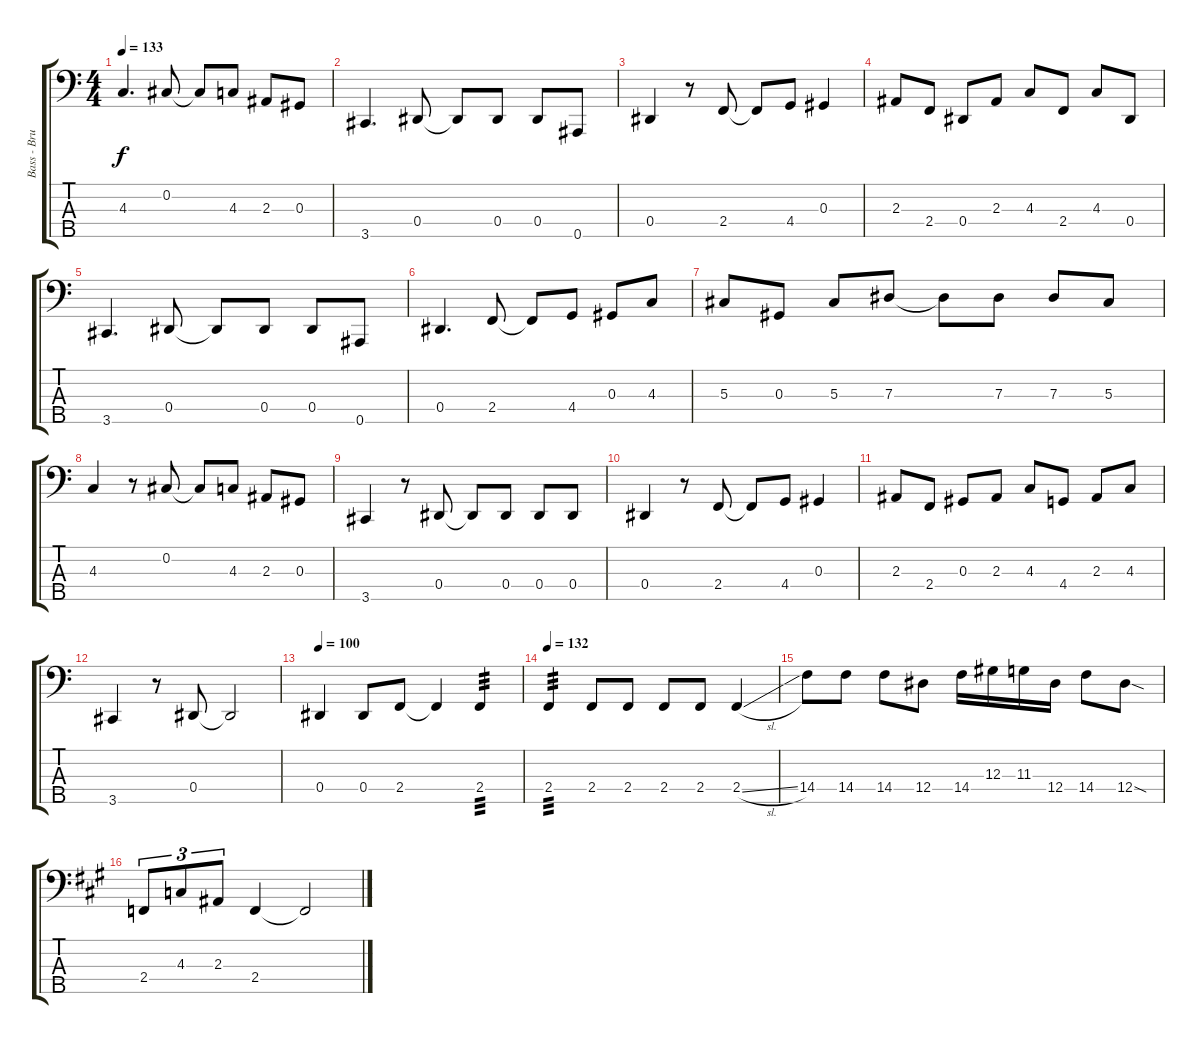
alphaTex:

\track ("Bass - Bruno Ravel" "Bass - Bru") {instrument electricbassfinger}
\staff {score tabs}
\tuning (Gb2 Db2 Ab1 Eb1 Bb0) {hide}
\ts (4 4)
\tempo 133
\clef f4
\ks c
4.3.4{d dy f} 0.2.8 0.2{t}.8 4.3.8 2.3.8 0.3.8 |
3.5.4{d} 0.4.8 0.4{t}.8 0.4.8 0.4.8 0.5.8 |
0.4.4 r.8 2.4.8 2.4{t}.8 4.4.8 0.3.4 |
2.3.8 2.4.8 0.4.8 2.3.8 4.3.8 2.4.8 4.3.8 0.4.8 |
3.5.4{d} 0.4.8 0.4{t}.8 0.4.8 0.4.8 0.5.8 |
0.4.4{d} 2.4.8 2.4{t}.8 4.4.8 0.3.8 4.3.8 |
5.3.8 0.3.8 5.3.8 7.3.8 7.3{t}.8 7.3.8 7.3.8 5.3.8 |
4.3.4 r.8 0.2.8 0.2{t}.8 4.3.8 2.3.8 0.3.8 |
3.5.4 r.8 0.4.8 0.4{t}.8 0.4.8 0.4.8 0.4.8 |
0.4.4 r.8 2.4.8 2.4{t}.8 4.4.8 0.3.4 |
2.3.8 2.4.8 0.3.8 2.3.8 4.3.8 4.4.8 2.3.8 4.3.8 |
3.5.4 r.8 0.4.8 0.4{t}.2 |
\tempo 100
0.4.4 0.4.8 2.4.8 2.4{t}.4 2.4.4{tp 3} |
\tempo 132
2.4.4{tp 3} 2.4.8 2.4.8 2.4.8 2.4.8 2.4{sl}.4 |
14.4.8 14.4.8 14.4.8 12.4.8 14.4.16 12.3.16 11.3.16 12.4.16 14.4.8 12.4{sod}.8 |
\ks a
2.4.8{tu (3 2)} 4.3.8{tu (3 2)} 2.3.8{tu (3 2)} 2.4.4 2.4{t}.2
